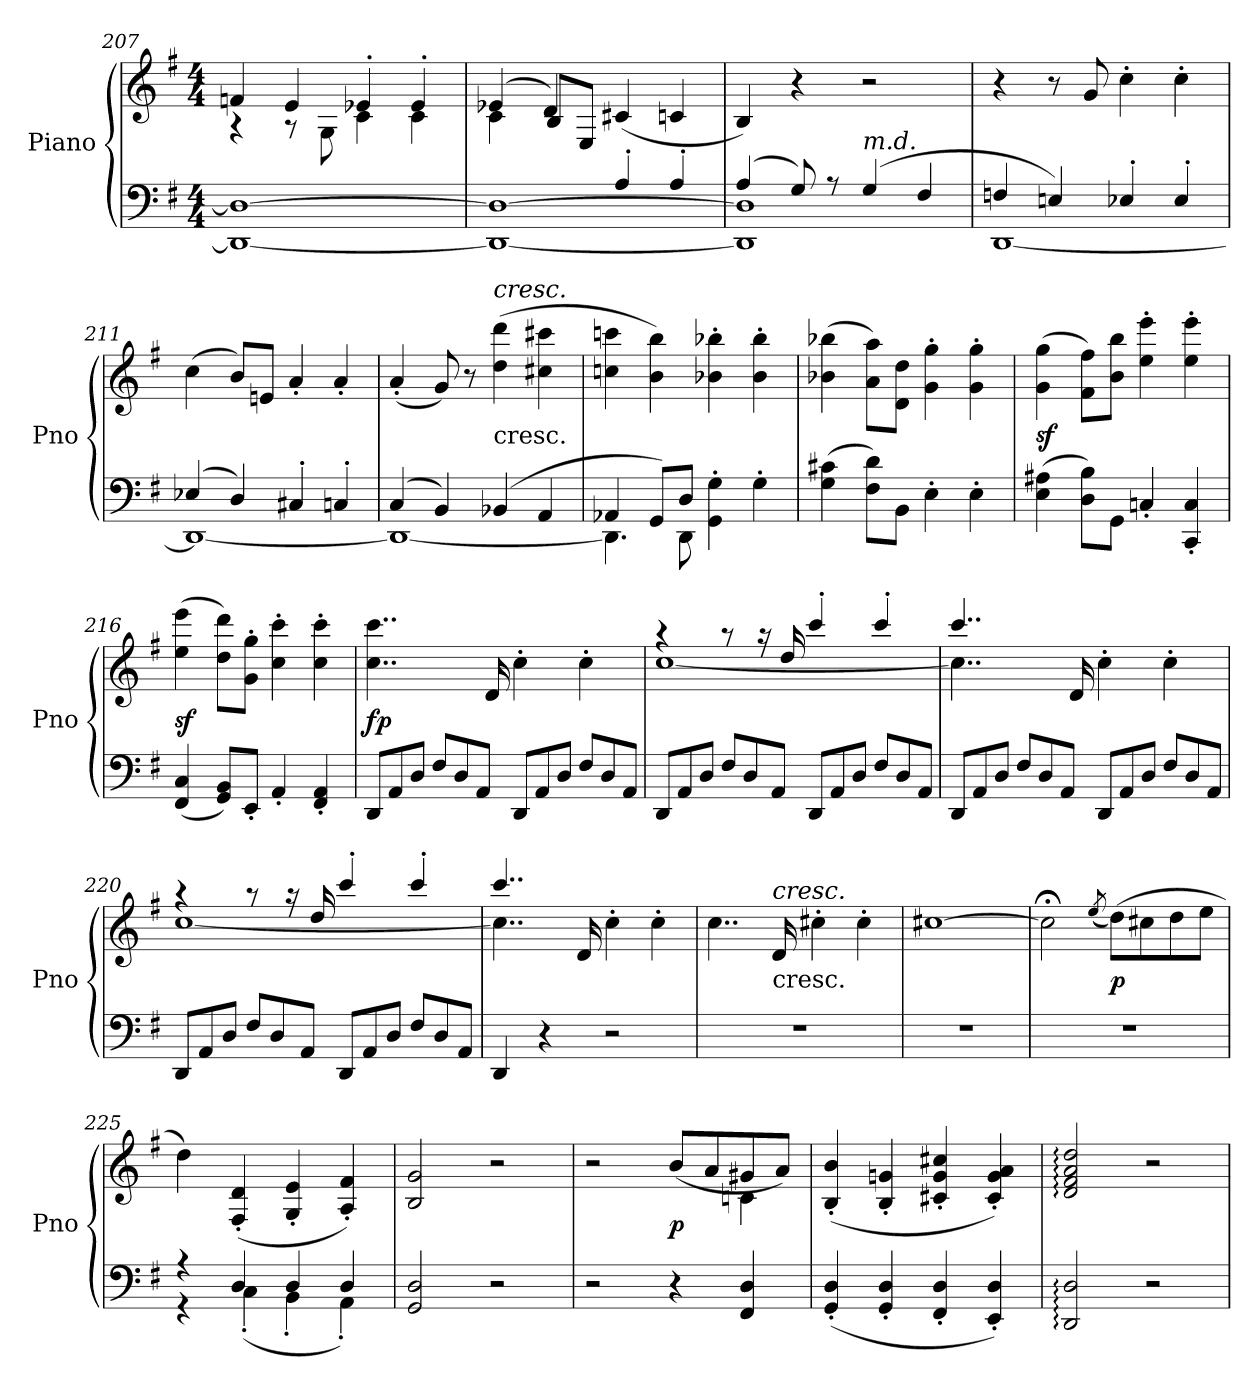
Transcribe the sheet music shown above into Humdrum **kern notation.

**kern	**kern	**dynam
*part1	*part1	*part1
*staff2	*staff1	*staff1/2
*I"Piano	*	*
*I'Pno	*	*
*clefF4	*clefG2	*
*k[f#]	*k[f#]	*
*G:	*G:	*
*M4/4	*M4/4	*
=207	=207	=207
*	*^	*
1DD_ 1D_	4fn	4r	.
.	4e	8r	.
.	.	8G	.
.	4e-X'	4c	.
.	4e-'	4c	.
=208	=208	=208	=208
*^	*	*	*
2ryy	1DD_ 1D_	(4e-X	4c	.
.	.	4d)	8B\L	.
.	.	.	8E/J	.
4A'<	.	(4c#X	2ryy	.
4A'<	.	4cn	.	.
*	*	*v	*v	*
=209	=209	=209	=209
(4A	1DD] 1D]	4B)	.
8G)	.	4r	.
8rA	.	.	.
!LO:TX:a:i:t=m.d.	!	!	!
(4G	.	2r	.
4F#	.	.	.
=210	=210	=210	=210
4Fn	[1DD	4r	.
4En)	.	8r	.
.	.	8g	.
4E-X'	.	4cc'	.
4E-'	.	4cc'	.
=211	=211	=211	=211
(4E-X	1DD_	(4cc	.
4D)	.	8bL)	.
.	.	8enJ	.
4C#X'	.	4a'	.
4Cn'	.	4a'	.
=212	=212	=212	=212
(4C	1DD_	(4a'	.
4BB)	.	8g)	.
.	.	8r	.
!	!	!LO:TX:c:t=cresc.	!
!	!	!LO:TX:a:i:t=cresc.	!
(4BB-X	.	(4dd 4ddd	.
4AA	.	4cc#X 4ccc#X	.
=213	=213	=213	=213
4AA-X	4.DD]	4ccn 4cccn	.
8GGL)	.	4b 4bb)	.
8DJ	8DD	.	.
2ryy	4GG'\ 4G'\	4b-X' 4bb-X'	.
.	4G'	4b-' 4bb-'	.
*v	*v	*	*
=214	=214	=214
(4G 4c#X	(4b-X 4bb-X	.
8F# 8dL)	8a 8aaL)	.
8BBJ	8d 8ddJ	.
4E'	4g' 4gg'	.
4E'	4g' 4gg'	.
=215	=215	=215
(4E 4A#X	(4g 4gg	sf
8D\ 8B\L)	8f# 8ff#L)	.
8GG\J	8b 8bbJ	.
4Cn'	4ee' 4eee'	.
4CC' 4C'	4ee' 4eee'	.
=216	=216	=216
(4FF# 4C	(4ee 4eee	sf
8GG 8BBL)	8dd 8dddL)	.
8EE'J	8g' 8gg'J	.
4AA'	4cc' 4ccc'	.
4FF#' 4AA'	4cc' 4ccc'	.
=217	=217	=217
*Xtuplet	*	*
12DDL	4..cc 4..ccc	fp
12AA	.	.
12DJ	.	.
12F#L	.	.
12D	.	.
12AAJ	.	.
.	16d	.
12DDL	4cc'	.
12AA	.	.
12DJ	.	.
12F#L	4cc'	.
12D	.	.
12AAJ	.	.
=218	=218	=218
*	*^	*
12DDL	4r	[1cc	.
12AA	.	.	.
12DJ	.	.	.
12F#L	8raa	.	.
12D	.	.	.
.	16raa	.	.
12AAJ	.	.	.
.	16dd	.	.
12DDL	4ccc'	.	.
12AA	.	.	.
12DJ	.	.	.
12F#L	4ccc'	.	.
12D	.	.	.
12AAJ	.	.	.
=219	=219	=219	=219
12DDL	4..ccc	4..cc]	.
12AA	.	.	.
12DJ	.	.	.
12F#L	.	.	.
12D	.	.	.
12AAJ	.	.	.
.	16ryy	16d	.
12DDL	2ryy	4cc'	.
12AA	.	.	.
12DJ	.	.	.
12F#L	.	4cc'	.
12D	.	.	.
12AAJ	.	.	.
=220	=220	=220	=220
12DDL	4r	[1cc	.
12AA	.	.	.
12DJ	.	.	.
12F#L	8raa	.	.
12D	.	.	.
.	16raa	.	.
12AAJ	.	.	.
.	16dd	.	.
12DDL	4ccc'	.	.
12AA	.	.	.
12DJ	.	.	.
12F#L	4ccc'	.	.
12D	.	.	.
12AAJ	.	.	.
=221	=221	=221	=221
4DD	4..ccc	4..cc]	.
4r	.	.	.
.	16ryy	16d	.
2r	2ryy	4cc'	.
.	.	4cc'	.
*	*v	*v	*
=222	=222	=222
1r	4..cc	.
!	!LO:TX:c:t=cresc.	!
!	!LO:TX:a:i:t=cresc.	!
.	16d	.
.	4cc#X'	.
.	4cc#'	.
=223	=223	=223
1r	[1cc#X	.
=224	=224	=224
1r	2cc#;<]	.
.	(8qee	.
.	(8ddL)	p
.	8cc#X	.
.	8dd	.
.	8eeJ	.
=225	=225	=225
*^	*	*
4r	4r	4dd)	.
4D	(4C'	(4F#' 4d'	.
4D	4BB'	4G' 4e'	.
4D	4AA')	4A' 4f#')	.
*v	*v	*	*
=226	=226	=226
2GG 2D	2B 2g	.
2r	2r	.
=227	=227	=227
*	*MM56	*
*	*^	*
2r	2r	2.ryy	.
4r	(>8bL	.	p
.	8a	.	.
4FF# 4D	8g#X	4cn	.
.	8aJ)	.	.
*	*v	*v	*
=228	=228	=228
(4GG' 4D'	(4B' 4b'	.
4GG' 4D'	4B' 4gn'	.
4FF#' 4D'	4c#X' 4g' 4cc#X'	.
4EE' 4D')	4c#' 4g' 4a')	.
=229	=229	=229
2DD: 2D:	2d: 2f#: 2a: 2dd:	.
2r	2r	.
=	=	=
*-	*-	*-
